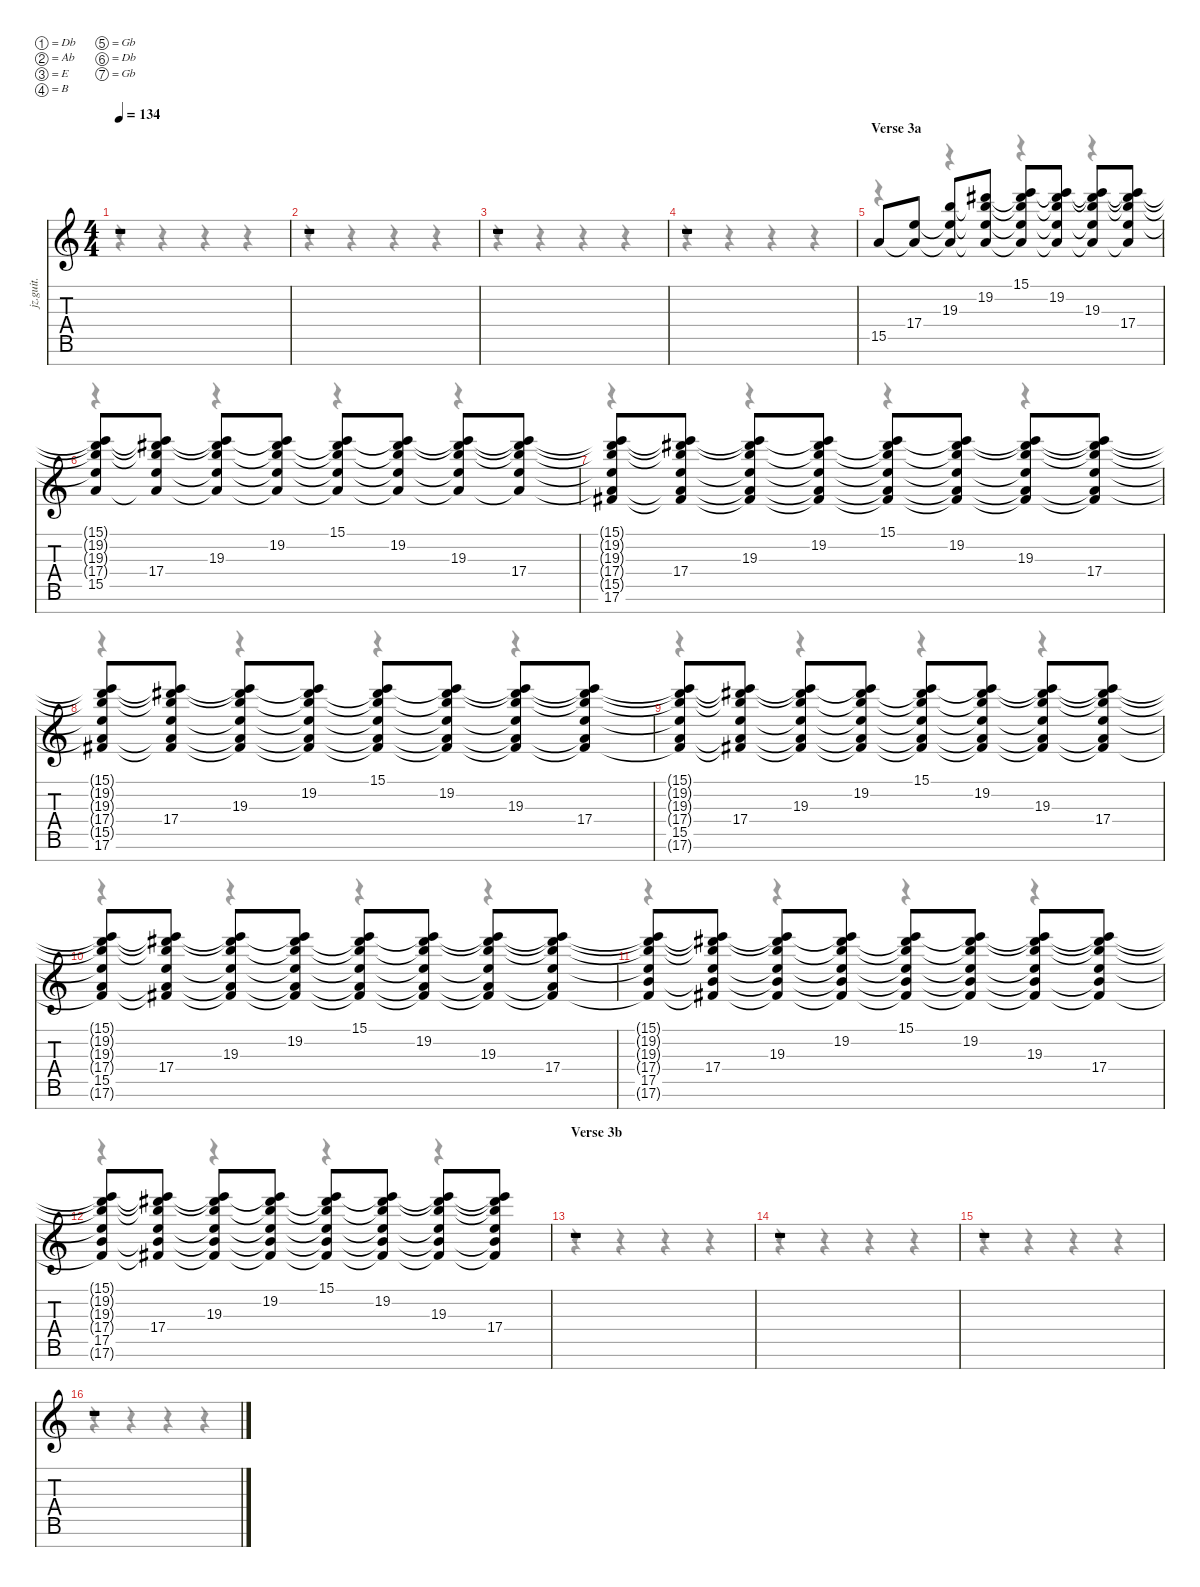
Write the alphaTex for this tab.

\defaultSystemsLayout 4
\hideDynamics
\bracketExtendMode nobrackets
\track ("Clean Guitar" "jz.guit.") {instrument electricguitarjazz}
\staff {score tabs}
\tuning (Db4 Ab3 E3 B2 Gb2 Db2 Gb1)
\voice
\ts (4 4)
\tempo 134
\clef g2
\ks c
r.1{dy f} |
r.1 |
r.1 |
r.1 |
\section ("" "Verse 3a")
15.5.8 (17.4 15.5{t}).8 (19.3 17.4{t} 15.5{t}).8 (19.2{acc #} 19.3{t} 17.4{t} 15.5{t}).8 (15.1 19.2{t acc #} 19.3{t} 17.4{t} 15.5{t}).8 (15.1{t} 19.2{acc #} 19.3{t} 17.4{t} 15.5{t}).8 (15.1{t} 19.2{t acc #} 19.3 17.4{t} 15.5{t}).8 (15.1{t} 19.2{t acc #} 19.3{t} 17.4 15.5{t}).8 |
(15.1{t} 19.2{t acc #} 19.3{t} 17.4{t} 15.5).8 (15.1{t} 19.2{t acc #} 19.3{t} 17.4 15.5{t}).8 (15.1{t} 19.2{t acc #} 19.3 17.4{t} 15.5{t}).8 (15.1{t} 19.2{acc #} 19.3{t} 17.4{t} 15.5{t}).8 (15.1 19.2{t acc #} 19.3{t} 17.4{t} 15.5{t}).8 (15.1{t} 19.2{acc #} 19.3{t} 17.4{t} 15.5{t}).8 (15.1{t} 19.2{t acc #} 19.3 17.4{t} 15.5{t}).8 (15.1{t} 19.2{t acc #} 19.3{t} 17.4 15.5{t}).8 |
(15.1{t} 19.2{t acc #} 19.3{t} 17.4{t} 15.5{t} 17.6{acc #}).8 (15.1{t} 19.2{t acc #} 19.3{t} 17.4 15.5{t} 17.6{t acc #}).8 (15.1{t} 19.2{t acc #} 19.3 17.4{t} 15.5{t} 17.6{t acc #}).8 (15.1{t} 19.2{acc #} 19.3{t} 17.4{t} 15.5{t} 17.6{t acc #}).8 (15.1 19.2{t acc #} 19.3{t} 17.4{t} 15.5{t} 17.6{t acc #}).8 (15.1{t} 19.2{acc #} 19.3{t} 17.4{t} 15.5{t} 17.6{t acc #}).8 (15.1{t} 19.2{t acc #} 19.3 17.4{t} 15.5{t} 17.6{t acc #}).8 (15.1{t} 19.2{t acc #} 19.3{t} 17.4 15.5{t} 17.6{t acc #}).8 |
(15.1{t} 19.2{t acc #} 19.3{t} 17.4{t} 15.5{t} 17.6{acc #}).8 (15.1{t} 19.2{t acc #} 19.3{t} 17.4 15.5{t} 17.6{t acc #}).8 (15.1{t} 19.2{t acc #} 19.3 17.4{t} 15.5{t} 17.6{t acc #}).8 (15.1{t} 19.2{acc #} 19.3{t} 17.4{t} 15.5{t} 17.6{t acc #}).8 (15.1 19.2{t acc #} 19.3{t} 17.4{t} 15.5{t} 17.6{t acc #}).8 (15.1{t} 19.2{acc #} 19.3{t} 17.4{t} 15.5{t} 17.6{t acc #}).8 (15.1{t} 19.2{t acc #} 19.3 17.4{t} 15.5{t} 17.6{t acc #}).8 (15.1{t} 19.2{t acc #} 19.3{t} 17.4 15.5{t} 17.6{t acc #}).8 |
(15.1{t} 19.2{t acc #} 19.3{t} 17.4{t} 15.5 17.6{t acc #}).8 (15.1{t} 19.2{t acc #} 19.3{t} 17.4 15.5{t} 17.6{t acc #}).8 (15.1{t} 19.2{t acc #} 19.3 17.4{t} 15.5{t} 17.6{t acc #}).8 (15.1{t} 19.2{acc #} 19.3{t} 17.4{t} 15.5{t} 17.6{t acc #}).8 (15.1 19.2{t acc #} 19.3{t} 17.4{t} 15.5{t} 17.6{t acc #}).8 (15.1{t} 19.2{acc #} 19.3{t} 17.4{t} 15.5{t} 17.6{t acc #}).8 (15.1{t} 19.2{t acc #} 19.3 17.4{t} 15.5{t} 17.6{t acc #}).8 (15.1{t} 19.2{t acc #} 19.3{t} 17.4 15.5{t} 17.6{t acc #}).8 |
(15.1{t} 19.2{t acc #} 19.3{t} 17.4{t} 15.5 17.6{t acc #}).8 (15.1{t} 19.2{t acc #} 19.3{t} 17.4 15.5{t} 17.6{t acc #}).8 (15.1{t} 19.2{t acc #} 19.3 17.4{t} 15.5{t} 17.6{t acc #}).8 (15.1{t} 19.2{acc #} 19.3{t} 17.4{t} 15.5{t} 17.6{t acc #}).8 (15.1 19.2{t acc #} 19.3{t} 17.4{t} 15.5{t} 17.6{t acc #}).8 (15.1{t} 19.2{acc #} 19.3{t} 17.4{t} 15.5{t} 17.6{t acc #}).8 (15.1{t} 19.2{t acc #} 19.3 17.4{t} 15.5{t} 17.6{t acc #}).8 (15.1{t} 19.2{t acc #} 19.3{t} 17.4 15.5{t} 17.6{t acc #}).8 |
(15.1{t} 19.2{t acc #} 19.3{t} 17.4{t} 17.5 17.6{t acc #}).8 (15.1{t} 19.2{t acc #} 19.3{t} 17.4 17.5{t} 17.6{t acc #}).8 (15.1{t} 19.2{t acc #} 19.3 17.4{t} 17.5{t} 17.6{t acc #}).8 (15.1{t} 19.2{acc #} 19.3{t} 17.4{t} 17.5{t} 17.6{t acc #}).8 (15.1 19.2{t acc #} 19.3{t} 17.4{t} 17.5{t} 17.6{t acc #}).8 (15.1{t} 19.2{acc #} 19.3{t} 17.4{t} 17.5{t} 17.6{t acc #}).8 (15.1{t} 19.2{t acc #} 19.3 17.4{t} 17.5{t} 17.6{t acc #}).8 (15.1{t} 19.2{t acc #} 19.3{t} 17.4 17.5{t} 17.6{t acc #}).8 |
(15.1{t} 19.2{t acc #} 19.3{t} 17.4{t} 17.5 17.6{t acc #}).8 (15.1{t} 19.2{t acc #} 19.3{t} 17.4 17.5{t} 17.6{t acc #}).8 (15.1{t} 19.2{t acc #} 19.3 17.4{t} 17.5{t} 17.6{t acc #}).8 (15.1{t} 19.2{acc #} 19.3{t} 17.4{t} 17.5{t} 17.6{t acc #}).8 (15.1 19.2{t acc #} 19.3{t} 17.4{t} 17.5{t} 17.6{t acc #}).8 (15.1{t} 19.2{acc #} 19.3{t} 17.4{t} 17.5{t} 17.6{t acc #}).8 (15.1{t} 19.2{t acc #} 19.3 17.4{t} 17.5{t} 17.6{t acc #}).8 (15.1{t} 19.2{t acc #} 19.3{t} 17.4 17.5{t} 17.6{t acc #}).8 |
\section ("" "Verse 3b")
r.1 |
r.1 |
r.1 |
r.1
\voice
\clef g2
\ottava regular
\simile none
\ks c
r.4{dy mf} r.4 r.4 r.4 |
r.4 r.4 r.4 r.4 |
r.4 r.4 r.4 r.4 |
r.4 r.4 r.4 r.4 |
r.4 r.4 r.4 r.4 |
r.4 r.4 r.4 r.4 |
r.4 r.4 r.4 r.4 |
r.4 r.4 r.4 r.4 |
r.4 r.4 r.4 r.4 |
r.4 r.4 r.4 r.4 |
r.4 r.4 r.4 r.4 |
r.4 r.4 r.4 r.4 |
r.4 r.4 r.4 r.4 |
r.4 r.4 r.4 r.4 |
r.4 r.4 r.4 r.4 |
r.4 r.4 r.4 r.4
